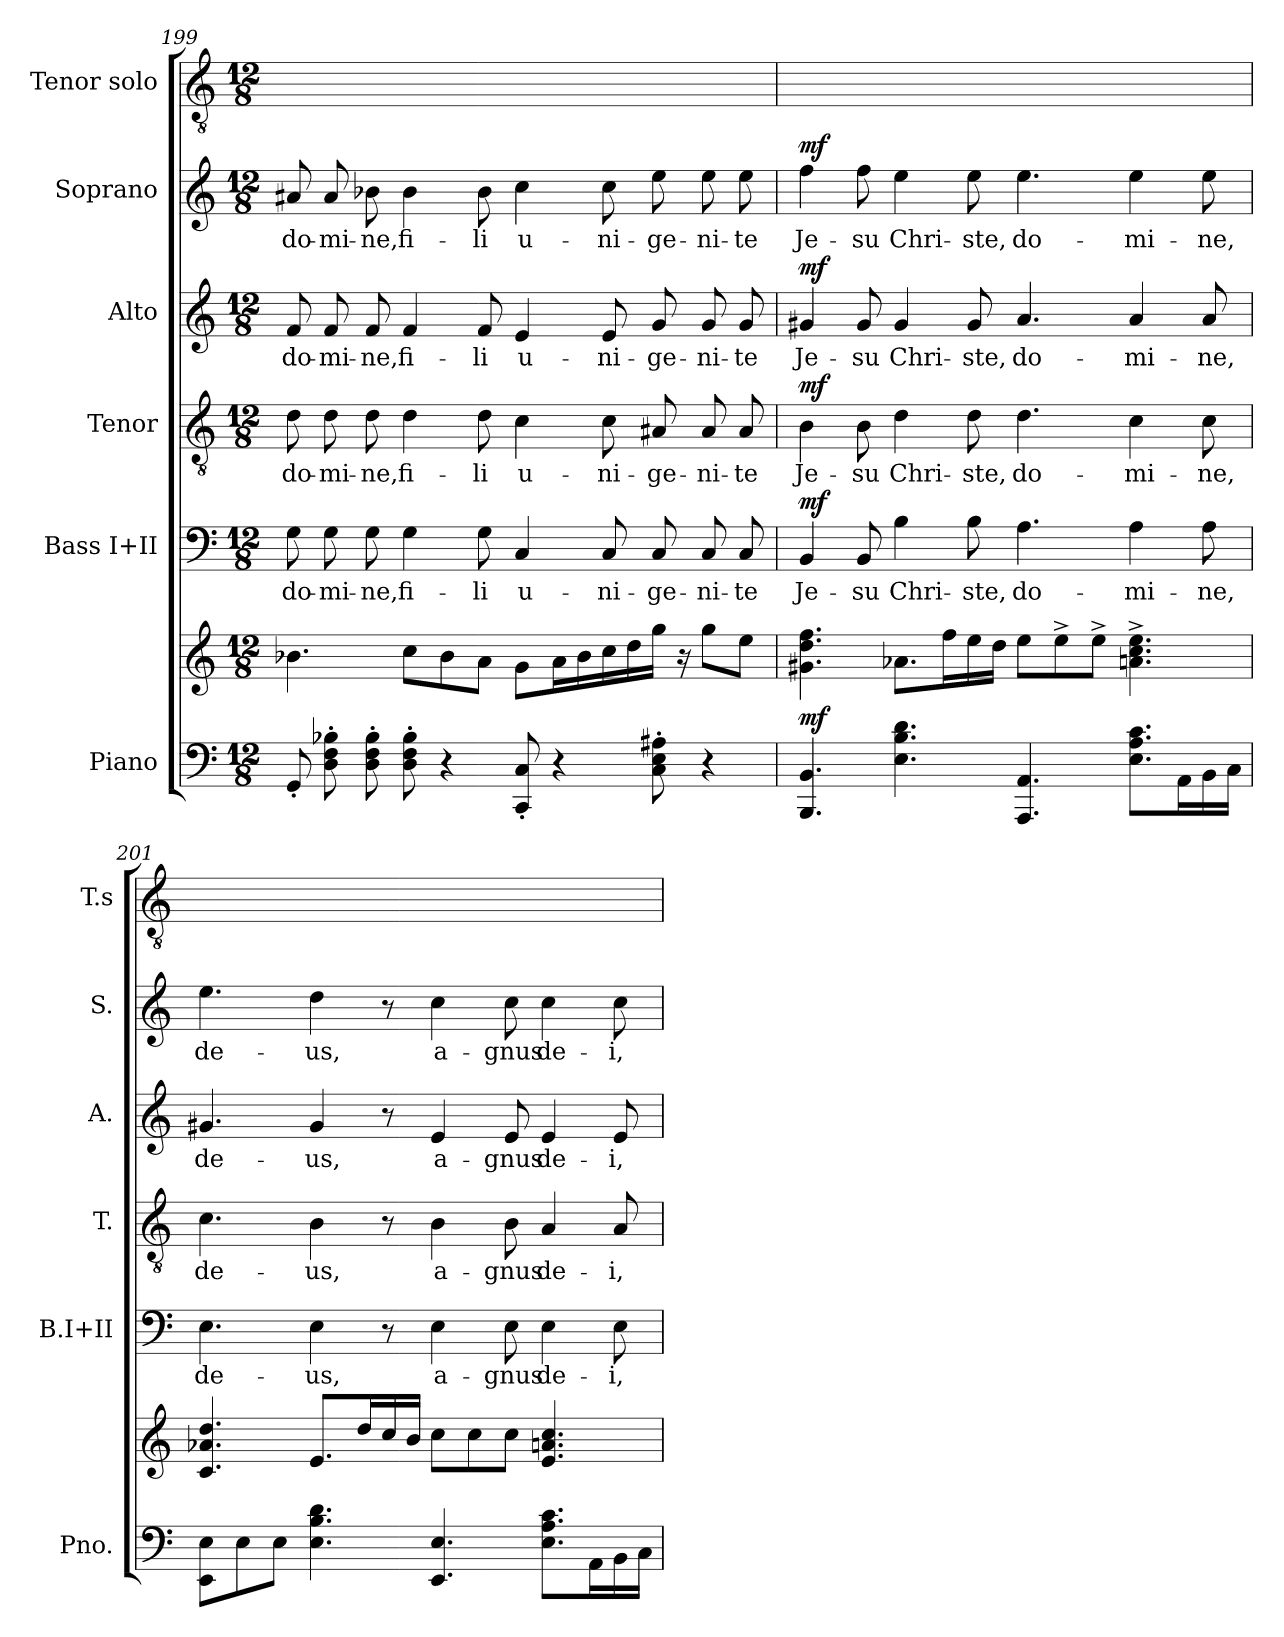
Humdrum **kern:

**kern	**kern	**dynam	**kern	**text	**dynam	**kern	**text	**dynam	**kern	**text	**dynam	**kern	**text	**dynam	**kern
*part6	*part6	*part6	*part5	*part5	*part5	*part4	*part4	*part4	*part3	*part3	*part3	*part2	*part2	*part2	*part1
*staff7	*staff6	*staff6/7	*staff5	*staff5	*staff5	*staff4	*staff4	*staff4	*staff3	*staff3	*staff3	*staff2	*staff2	*staff2	*staff1
*I"Piano	*	*	*I"Bass I+II	*	*	*I"Tenor	*	*	*I"Alto	*	*	*I"Soprano	*	*	*I"Tenor solo
*I'Pno.	*	*	*I'B.I+II	*	*	*I'T.	*	*	*I'A.	*	*	*I'S.	*	*	*I'T.s
!!LO:LB:g=z
*clefF4	*clefG2	*	*clefF4	*	*	*clefGv2	*	*	*clefG2	*	*	*clefG2	*	*	*clefGv2
*k[]	*k[]	*	*k[]	*	*	*k[]	*	*	*k[]	*	*	*k[]	*	*	*k[]
*M12/8	*M12/8	*	*M12/8	*	*	*M12/8	*	*	*M12/8	*	*	*M12/8	*	*	*M12/8
=199	=199	=199	=199	=199	=199	=199	=199	=199	=199	=199	=199	=199	=199	=199	=199
8GG'/	4.b-X\	.	8G\	do-	.	8d\	do-	.	8f/	do-	.	8a#X/	do-	.	1.ryy
8D\' 8F\' 8B-X\'	.	.	8G\	-mi-	.	8d\	-mi-	.	8f/	-mi-	.	8a#/	-mi-	.	.
8D\' 8F\' 8B-\'	.	.	8G\	-ne,	.	8d\	-ne,	.	8f/	-ne,	.	8b-X\	-ne,	.	.
8D\' 8F\' 8B-\'	8cc\L	.	4G\	fi-	.	4d\	fi-	.	4f/	fi-	.	4b-\	fi-	.	.
4r	8b-\	.	.	.	.	.	.	.	.	.	.	.	.	.	.
.	8a\J	.	8G\	-li	.	8d\	-li	.	8f/	-li	.	8b-\	-li	.	.
8CC/' 8C/'	8g\L	.	4C/	u-	.	4c\	u-	.	4e/	u-	.	4cc\	u-	.	.
4r	16a\L	.	.	.	.	.	.	.	.	.	.	.	.	.	.
.	16b-\	.	.	.	.	.	.	.	.	.	.	.	.	.	.
.	16cc\	.	8C/	-ni-	.	8c\	-ni-	.	8e/	-ni-	.	8cc\	-ni-	.	.
.	16dd\	.	.	.	.	.	.	.	.	.	.	.	.	.	.
8C\' 8E\' 8A#X\'	16gg\JJ	.	8C/	-ge-	.	8A#X/	-ge-	.	8g/	-ge-	.	8ee\	-ge-	.	.
.	16r	.	.	.	.	.	.	.	.	.	.	.	.	.	.
4r	8gg\L	.	8C/	-ni-	.	8A#/	-ni-	.	8g/	-ni-	.	8ee\	-ni-	.	.
.	8ee\J	.	8C/	-te	.	8A#/	-te	.	8g/	-te	.	8ee\	-te	.	.
=200	=200	=200	=200	=200	=200	=200	=200	=200	=200	=200	=200	=200	=200	=200	=200
!	!	!LO:DY:a=2	!	!	!LO:DY:a	!	!	!LO:DY:a	!	!	!LO:DY:a	!	!	!LO:DY:a	!
4.BBB/ 4.BB/	4.g#X\ 4.dd\ 4.ff\	mf	4BB/	Je-	mf	4B\	Je-	mf	4g#X/	Je-	mf	4ff\	Je-	mf	1.ryy
.	.	.	8BB/	-su	.	8B\	-su	.	8g#/	-su	.	8ff\	-su	.	.
4.E\ 4.B\ 4.d\	8.a-X\L	.	4B\	Chri-	.	4d\	Chri-	.	4g#/	Chri-	.	4ee\	Chri-	.	.
.	16ff\L	.	.	.	.	.	.	.	.	.	.	.	.	.	.
.	16ee\	.	8B\	-ste,	.	8d\	-ste,	.	8g#/	-ste,	.	8ee\	-ste,	.	.
.	16dd\JJ	.	.	.	.	.	.	.	.	.	.	.	.	.	.
4.AAA/ 4.AA/	8ee\L	.	4.A\	do-	.	4.d\	do-	.	4.a/	do-	.	4.ee\	do-	.	.
.	8ee^\	.	.	.	.	.	.	.	.	.	.	.	.	.	.
.	8ee^\J	.	.	.	.	.	.	.	.	.	.	.	.	.	.
8.E\ 8.A\ 8.c\L	4.an\^ 4.cc\^ 4.ee\^	.	4A\	-mi-	.	4c\	-mi-	.	4a/	-mi-	.	4ee\	-mi-	.	.
16AA\L	.	.	.	.	.	.	.	.	.	.	.	.	.	.	.
16BB\	.	.	8A\	-ne,	.	8c\	-ne,	.	8a/	-ne,	.	8ee\	-ne,	.	.
16C\JJ	.	.	.	.	.	.	.	.	.	.	.	.	.	.	.
!!LO:PB:g=z
=201	=201	=201	=201	=201	=201	=201	=201	=201	=201	=201	=201	=201	=201	=201	=201
8EE\ 8E\L	4.c/ 4.a-X/ 4.dd/	.	4.E\	de-	.	4.c\	de-	.	4.g#X/	de-	.	4.ee\	de-	.	1.ryy
8E\	.	.	.	.	.	.	.	.	.	.	.	.	.	.	.
8E\J	.	.	.	.	.	.	.	.	.	.	.	.	.	.	.
4.E\ 4.B\ 4.d\	8.e/L	.	4E\	-us,	.	4B\	-us,	.	4g#/	-us,	.	4dd\	-us,	.	.
.	16dd/L	.	.	.	.	.	.	.	.	.	.	.	.	.	.
.	16cc/	.	8r	.	.	8r	.	.	8r	.	.	8r	.	.	.
.	16b/JJ	.	.	.	.	.	.	.	.	.	.	.	.	.	.
4.EE/ 4.E/	8cc\L	.	4E\	a-	.	4B\	a-	.	4e/	a-	.	4cc\	a-	.	.
.	8cc\	.	.	.	.	.	.	.	.	.	.	.	.	.	.
.	8cc\J	.	8E\	-gnus	.	8B\	-gnus	.	8e/	-gnus	.	8cc\	-gnus	.	.
8.E\ 8.A\ 8.c\L	4.e/ 4.an/ 4.cc/	.	4E\	de-	.	4A/	de-	.	4e/	de-	.	4cc\	de-	.	.
16AA\L	.	.	.	.	.	.	.	.	.	.	.	.	.	.	.
16BB\	.	.	8E\	-i,	.	8A/	-i,	.	8e/	-i,	.	8cc\	-i,	.	.
16C\JJ	.	.	.	.	.	.	.	.	.	.	.	.	.	.	.
=	=	=	=	=	=	=	=	=	=	=	=	=	=	=	=
*-	*-	*-	*-	*-	*-	*-	*-	*-	*-	*-	*-	*-	*-	*-	*-
